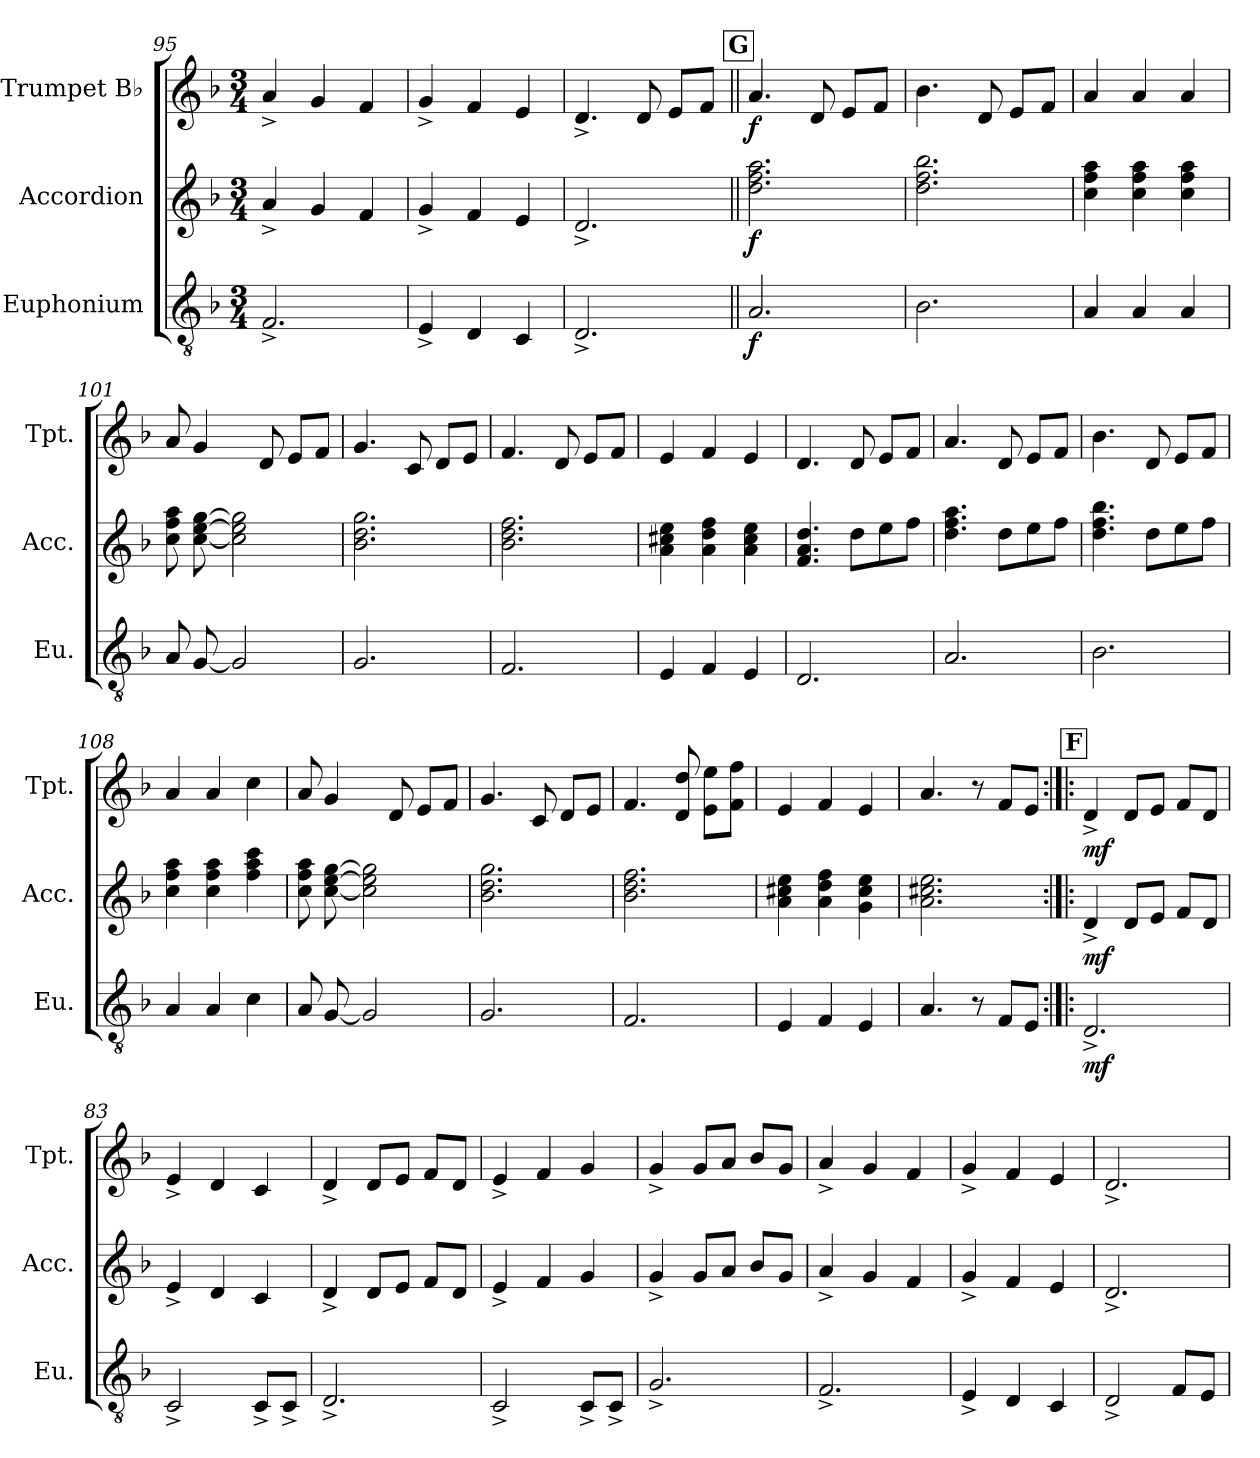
**kern	**dynam	**kern	**dynam	**kern	**dynam
*part3	*part3	*part2	*part2	*part1	*part1
*staff3	*staff3	*staff2	*staff2	*staff1	*staff1
*I"Euphonium	*	*I"Accordion	*	*I"Trumpet B♭	*
*I'Eu.	*	*I'Acc.	*	*I'Tpt.	*
*clefGv2	*	*clefG2	*	*clefG2	*
*ITrd1c2	*	*	*	*ITrd1c2	*
*k[b-e-a-]	*	*k[b-]	*	*k[b-e-a-]	*
*M3/4	*	*M3/4	*	*M3/4	*
=95	=95	=95	=95	=95	=95
2.E-^	.	4a^	.	4g^	.
.	.	4g	.	4f	.
.	.	4f	.	4e-	.
=96	=96	=96	=96	=96	=96
4D^	.	4g^	.	4f^	.
4C	.	4f	.	4e-	.
4BB-	.	4e	.	4d	.
=97	=97	=97	=97	=97	=97
2.C^	.	2.d^	.	4.c^	.
.	.	.	.	8c	.
.	.	.	.	8dL	.
.	.	.	.	8e-J	.
!!LO:REH:place=s1:a:B:fs=14:t=G
=98||	=98||	=98||	=98||	=98||	=98||
!	!LO:DY:b	!	!LO:DY:b	!	!LO:DY:b
2.G	f	2.dd 2.ff 2.aa	f	4.g	f
.	.	.	.	8c	.
.	.	.	.	8dL	.
.	.	.	.	8e-J	.
=99	=99	=99	=99	=99	=99
2.A-	.	2.dd 2.ff 2.bb-	.	4.a-	.
.	.	.	.	8c	.
.	.	.	.	8dL	.
.	.	.	.	8e-J	.
=100	=100	=100	=100	=100	=100
4G	.	4cc 4ff 4aa	.	4g	.
4G	.	4cc 4ff 4aa	.	4g	.
4G	.	4cc 4ff 4aa	.	4g	.
=101	=101	=101	=101	=101	=101
8G	.	8cc 8ff 8aa	.	8g	.
[8F	.	[8cc [8ee [8gg	.	4f	.
2F]	.	2cc] 2ee] 2gg]	.	.	.
.	.	.	.	8c	.
.	.	.	.	8dL	.
.	.	.	.	8e-J	.
=102	=102	=102	=102	=102	=102
2.F	.	2.b- 2.dd 2.gg	.	4.f	.
.	.	.	.	8B-	.
.	.	.	.	8cL	.
.	.	.	.	8dJ	.
=103	=103	=103	=103	=103	=103
2.E-	.	2.b- 2.dd 2.ff	.	4.e-	.
.	.	.	.	8c	.
.	.	.	.	8dL	.
.	.	.	.	8e-J	.
=104	=104	=104	=104	=104	=104
4D	.	4a 4cc#X 4ee	.	4d	.
4E-	.	4a 4dd 4ff	.	4e-	.
4D	.	4a 4cc# 4ee	.	4d	.
=105	=105	=105	=105	=105	=105
2.C	.	4.f 4.a 4.dd	.	4.c	.
.	.	8ddL	.	8c	.
.	.	8ee	.	8dL	.
.	.	8ffJ	.	8e-J	.
=106	=106	=106	=106	=106	=106
2.G	.	4.dd 4.ff 4.aa	.	4.g	.
.	.	8ddL	.	8c	.
.	.	8ee	.	8dL	.
.	.	8ffJ	.	8e-J	.
=107	=107	=107	=107	=107	=107
2.A-	.	4.dd 4.ff 4.bb-	.	4.a-	.
.	.	8ddL	.	8c	.
.	.	8ee	.	8dL	.
.	.	8ffJ	.	8e-J	.
=108	=108	=108	=108	=108	=108
4G	.	4cc 4ff 4aa	.	4g	.
4G	.	4cc 4ff 4aa	.	4g	.
4B-	.	4ff 4aa 4ccc	.	4b-	.
=109	=109	=109	=109	=109	=109
8G	.	8cc 8ff 8aa	.	8g	.
[8F	.	[8cc [8ee [8gg	.	4f	.
2F]	.	2cc] 2ee] 2gg]	.	.	.
.	.	.	.	8c	.
.	.	.	.	8dL	.
.	.	.	.	8e-J	.
=110	=110	=110	=110	=110	=110
2.F	.	2.b- 2.dd 2.gg	.	4.f	.
.	.	.	.	8B-	.
.	.	.	.	8cL	.
.	.	.	.	8dJ	.
=111	=111	=111	=111	=111	=111
2.E-	.	2.b- 2.dd 2.ff	.	4.e-	.
.	.	.	.	8c 8cc!	.
.	.	.	.	8d 8dd!L	.
.	.	.	.	8e- 8ee-!J	.
=112	=112	=112	=112	=112	=112
4D	.	4a 4cc#X 4ee	.	4d	.
4E-	.	4a 4dd 4ff	.	4e-	.
4D	.	4g 4cc# 4ee	.	4d	.
=113	=113	=113	=113	=113	=113
4.G	.	2.a 2.cc#X 2.ee	.	4.g	.
8r	.	.	.	8r	.
8E-L	.	.	.	8e-L	.
8DJ	.	.	.	8dJ	.
!!LO:REH:place=s1:a:B:fs=14:t=F
=82:|!|:	=82:|!|:	=82:|!|:	=82:|!|:	=82:|!|:	=82:|!|:
!	!LO:DY:b	!	!LO:DY:b	!	!LO:DY:b
2.C^	mf	4d^	mf	4c^	mf
.	.	8dL	.	8cL	.
.	.	8eJ	.	8dJ	.
.	.	8fL	.	8e-L	.
.	.	8dJ	.	8cJ	.
=83	=83	=83	=83	=83	=83
2BB-^	.	4e^	.	4d^	.
.	.	4d	.	4c	.
8BB-^L	.	4c	.	4B-	.
8BB-^J	.	.	.	.	.
=84	=84	=84	=84	=84	=84
2.C^	.	4d^	.	4c^	.
.	.	8dL	.	8cL	.
.	.	8eJ	.	8dJ	.
.	.	8fL	.	8e-L	.
.	.	8dJ	.	8cJ	.
=85	=85	=85	=85	=85	=85
2BB-^	.	4e^	.	4d^	.
.	.	4f	.	4e-	.
8BB-^L	.	4g	.	4f	.
8BB-^J	.	.	.	.	.
=86	=86	=86	=86	=86	=86
2.F^	.	4g^	.	4f^	.
.	.	8gL	.	8fL	.
.	.	8aJ	.	8gJ	.
.	.	8b-L	.	8a-L	.
.	.	8gJ	.	8fJ	.
=87	=87	=87	=87	=87	=87
2.E-^	.	4a^	.	4g^	.
.	.	4g	.	4f	.
.	.	4f	.	4e-	.
=88	=88	=88	=88	=88	=88
4D^	.	4g^	.	4f^	.
4C	.	4f	.	4e-	.
4BB-	.	4e	.	4d	.
=89	=89	=89	=89	=89	=89
2C^	.	2.d^	.	2.c^	.
8E-L	.	.	.	.	.
8DJ	.	.	.	.	.
=	=	=	=	=	=
*-	*-	*-	*-	*-	*-
